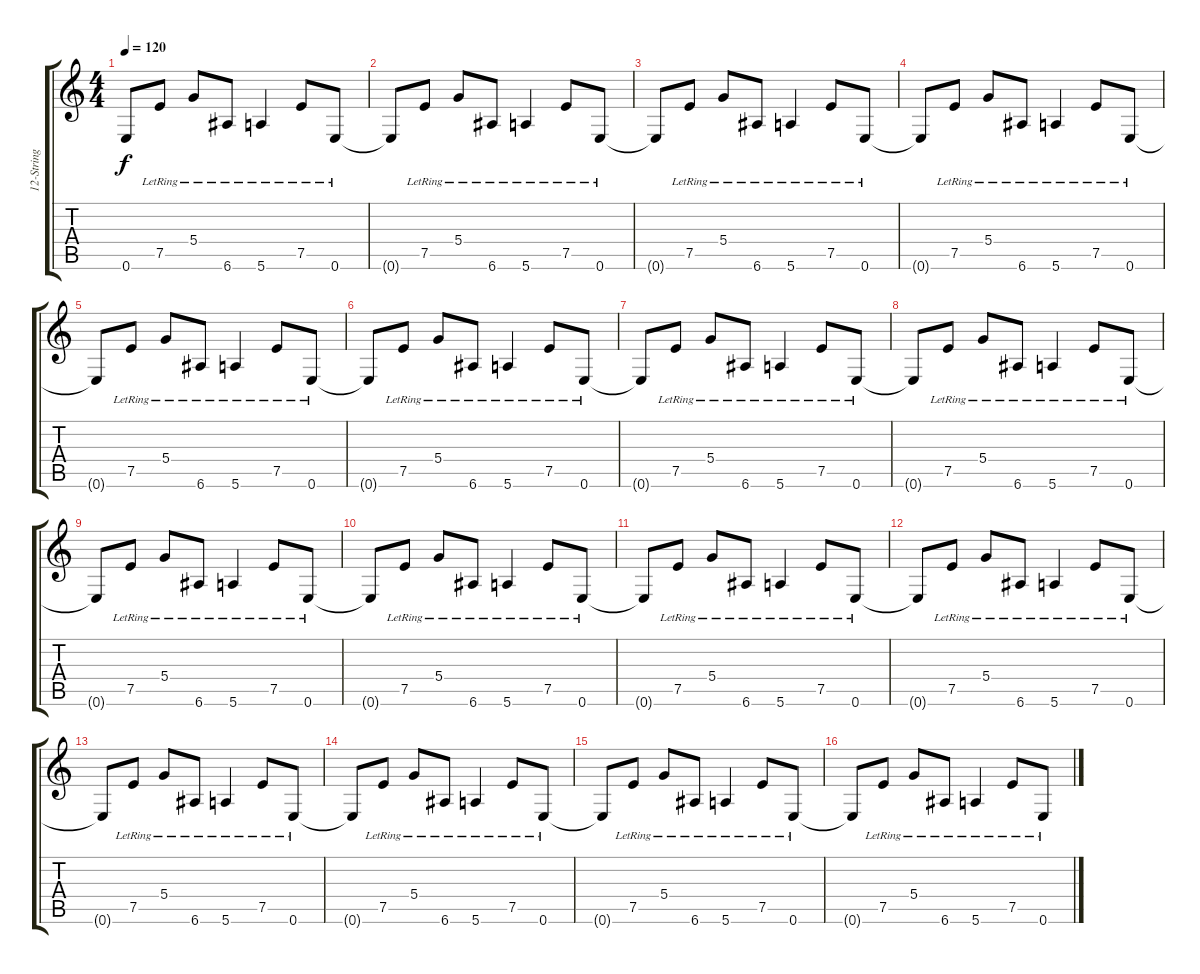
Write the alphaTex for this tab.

\track ("12-String Acoustic" "12-String ") {instrument acousticguitarsteel}
\staff {score tabs}
\tuning (E4 B3 G3 D3 A2 E2) {hide}
\ts (4 4)
\tempo 120
\clef g2
\ks c
0.6{t}.8{dy f} 7.5{lr}.8 5.4{lr}.8 6.6{lr}.8 5.6{lr}.4 7.5{lr}.8 0.6{lr}.8 |
0.6{t}.8 7.5{lr}.8 5.4{lr}.8 6.6{lr}.8 5.6{lr}.4 7.5{lr}.8 0.6{lr}.8 |
0.6{t}.8 7.5{lr}.8 5.4{lr}.8 6.6{lr}.8 5.6{lr}.4 7.5{lr}.8 0.6{lr}.8 |
0.6{t}.8 7.5{lr}.8 5.4{lr}.8 6.6{lr}.8 5.6{lr}.4 7.5{lr}.8 0.6{lr}.8 |
0.6{t}.8 7.5{lr}.8 5.4{lr}.8 6.6{lr}.8 5.6{lr}.4 7.5{lr}.8 0.6{lr}.8 |
0.6{t}.8 7.5{lr}.8 5.4{lr}.8 6.6{lr}.8 5.6{lr}.4 7.5{lr}.8 0.6{lr}.8 |
0.6{t}.8 7.5{lr}.8 5.4{lr}.8 6.6{lr}.8 5.6{lr}.4 7.5{lr}.8 0.6{lr}.8 |
0.6{t}.8 7.5{lr}.8 5.4{lr}.8 6.6{lr}.8 5.6{lr}.4 7.5{lr}.8 0.6{lr}.8 |
0.6{t}.8 7.5{lr}.8 5.4{lr}.8 6.6{lr}.8 5.6{lr}.4 7.5{lr}.8 0.6{lr}.8 |
0.6{t}.8 7.5{lr}.8 5.4{lr}.8 6.6{lr}.8 5.6{lr}.4 7.5{lr}.8 0.6{lr}.8 |
0.6{t}.8 7.5{lr}.8 5.4{lr}.8 6.6{lr}.8 5.6{lr}.4 7.5{lr}.8 0.6{lr}.8 |
0.6{t}.8 7.5{lr}.8 5.4{lr}.8 6.6{lr}.8 5.6{lr}.4 7.5{lr}.8 0.6{lr}.8 |
0.6{t}.8 7.5{lr}.8 5.4{lr}.8 6.6{lr}.8 5.6{lr}.4 7.5{lr}.8 0.6{lr}.8 |
0.6{t}.8 7.5{lr}.8 5.4{lr}.8 6.6{lr}.8 5.6{lr}.4 7.5{lr}.8 0.6{lr}.8 |
0.6{t}.8 7.5{lr}.8 5.4{lr}.8 6.6{lr}.8 5.6{lr}.4 7.5{lr}.8 0.6{lr}.8 |
0.6{t}.8 7.5{lr}.8 5.4{lr}.8 6.6{lr}.8 5.6{lr}.4 7.5{lr}.8 0.6{lr}.8
